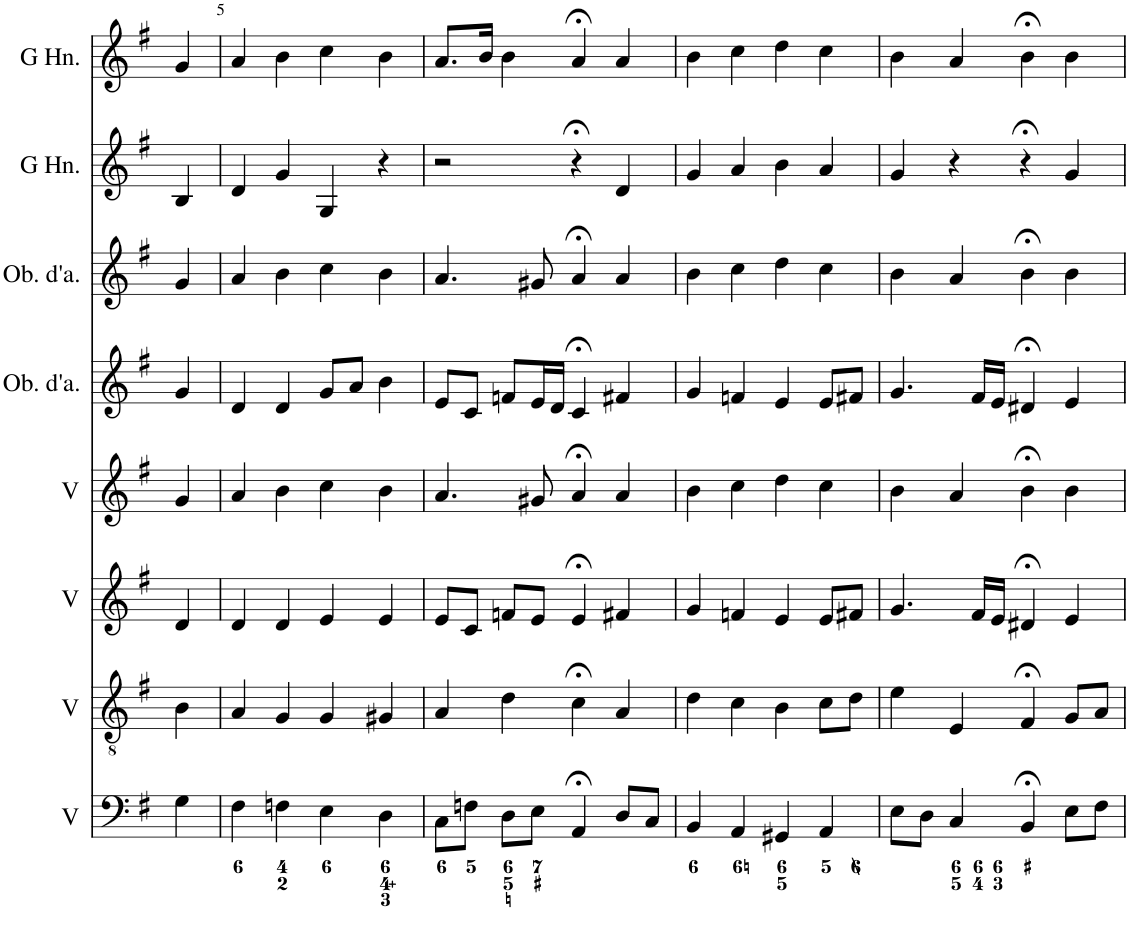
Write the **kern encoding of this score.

**kern	**kern	**kern	**kern	**kern	**kern	**kern	**kern
*part8	*part7	*part6	*part5	*part4	*part3	*part2	*part1
*staff8	*staff7	*staff6	*staff5	*staff4	*staff3	*staff2	*staff1
*I"Voice	*I"Voice	*I"Voice	*I"Voice	*I"Oboe d'amore	*I"Oboe d'amore	*I"Horn in G	*I"Horn in G
*I'V	*I'V	*I'V	*I'V	*I'Ob. d'a.	*I'Ob. d'a.	*	*
!!LO:PB:g=z
*clefF4	*clefGv2	*clefG2	*clefG2	*clefG2	*clefG2	*clefG2	*clefG2
*	*	*	*	*	*	*ITrd3c5	*ITrd3c5
*k[f#]	*k[f#]	*k[f#]	*k[f#]	*k[f#]	*k[f#]	*k[f#]	*k[f#]
*M4/4	*M4/4	*M4/4	*M4/4	*M4/4	*M4/4	*M4/4	*M4/4
=4X1	=4X1	=4X1	=4X1	=4X1	=4X1	=4X1	=4X1
4G\	4B\	4d/	4g/	4g/	4g/	4B/	4g/
=5	=5	=5	=5	=5	=5	=5	=5
4F#\	4A/	4d/	4a/	4d/	4a/	4d/	4a/
4Fn\	4G/	4d/	4b\	4d/	4b\	4g/	4b\
4E\	4G/	4e/	4cc\	8g/L	4cc\	4G/	4cc\
.	.	.	.	8a/J	.	.	.
4D\	4G#X/	4e/	4b\	4b\	4b\	4r	4b\
=6	=6	=6	=6	=6	=6	=6	=6
8C\L	4A/	8e/L	4.a/	8e/L	4.a/	2r	8.a/L
8Fn\J	.	8c/J	.	8c/J	.	.	.
.	.	.	.	.	.	.	16b/Jk
8D\L	4d\	8fn/L	.	8fn/L	.	.	4b\
8E\J	.	8e/J	8g#X/	16e/L	8g#X/	.	.
.	.	.	.	16d/JJ	.	.	.
4AA;</	4c;<\	4e;</	4a;</	4c;</	4a;</	4r;<	4a;</
8D/L	4A/	4f#X/	4a/	4f#X/	4a/	4d/	4a/
8C/J	.	.	.	.	.	.	.
=7	=7	=7	=7	=7	=7	=7	=7
4BB/	4d\	4g/	4b\	4g/	4b\	4g/	4b\
4AA/	4c\	4fn/	4cc\	4fn/	4cc\	4a/	4cc\
4GG#X/	4B\	4e/	4dd\	4e/	4dd\	4b\	4dd\
4AA/	8c\L	8e/L	4cc\	8e/L	4cc\	4a/	4cc\
.	8d\J	8f#X/J	.	8f#X/J	.	.	.
=8	=8	=8	=8	=8	=8	=8	=8
8E\L	4e\	4.g/	4b\	4.g/	4b\	4g/	4b\
8D\J	.	.	.	.	.	.	.
4C/	4E/	.	4a/	.	4a/	4r	4a/
.	.	16f#/LL	.	16f#/LL	.	.	.
.	.	16e/JJ	.	16e/JJ	.	.	.
4BB;</	4F#;</	4d#X;</	4b;<\	4d#X;</	4b;<\	4r;<	4b;<\
8E\L	8G/L	4e/	4b\	4e/	4b\	4g/	4b\
8F#\J	8A/J	.	.	.	.	.	.
=	=	=	=	=	=	=	=
*-	*-	*-	*-	*-	*-	*-	*-
